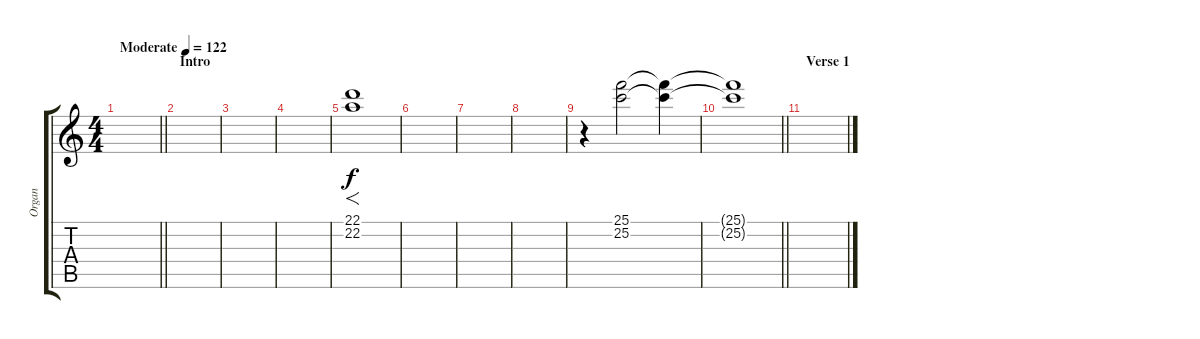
\track ("Organ" "Organ") {instrument rockorgan}
\staff {score tabs}
\tuning (E4 B3 G3 D3 A2 E2) {hide}
\ts (4 4)
\tempo (122 "Moderate")
\clef g2
\barLineRight lightlight
\ks c
|
\section ("" "Intro")
|
|
|
(22.1 22.2).1{f} |
|
|
|
r.4 (25.1 25.2).2 (25.1{t} 25.2{t}).4 |
\barLineRight lightlight
(25.1{t} 25.2{t}).1 |
\section ("" "Verse 1")
